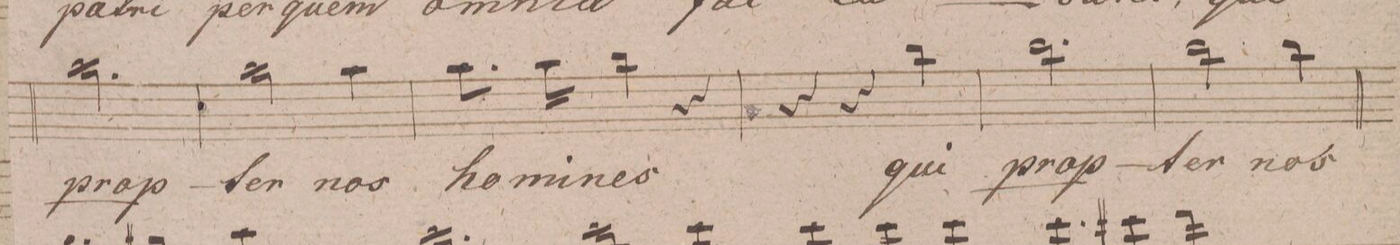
**kern	**text	**dynam
*I"Alto.	*	*
*clefC3	*	*
*k[f#]	*	*
*M3/4	*	*
2.b\	prop-	.
=68	=68	=68
2b\	-ter	.
4b\	nos	.
=69	=69	=69
8.b\	ho-	.
*16\left	*	*
16b\	-mi-	.
*4\right	*	*
4cc\	-nes	.
4r	.	.
=70	=70	=70
4r	.	.
4r	.	.
4cc\	qui	.
=71	=71	=71
2.cc\	prop-	.
=72	=72	=72
2cc\	-ter	.
4cc\	nos	.
=73	=73	=73
*-	*-	*-
